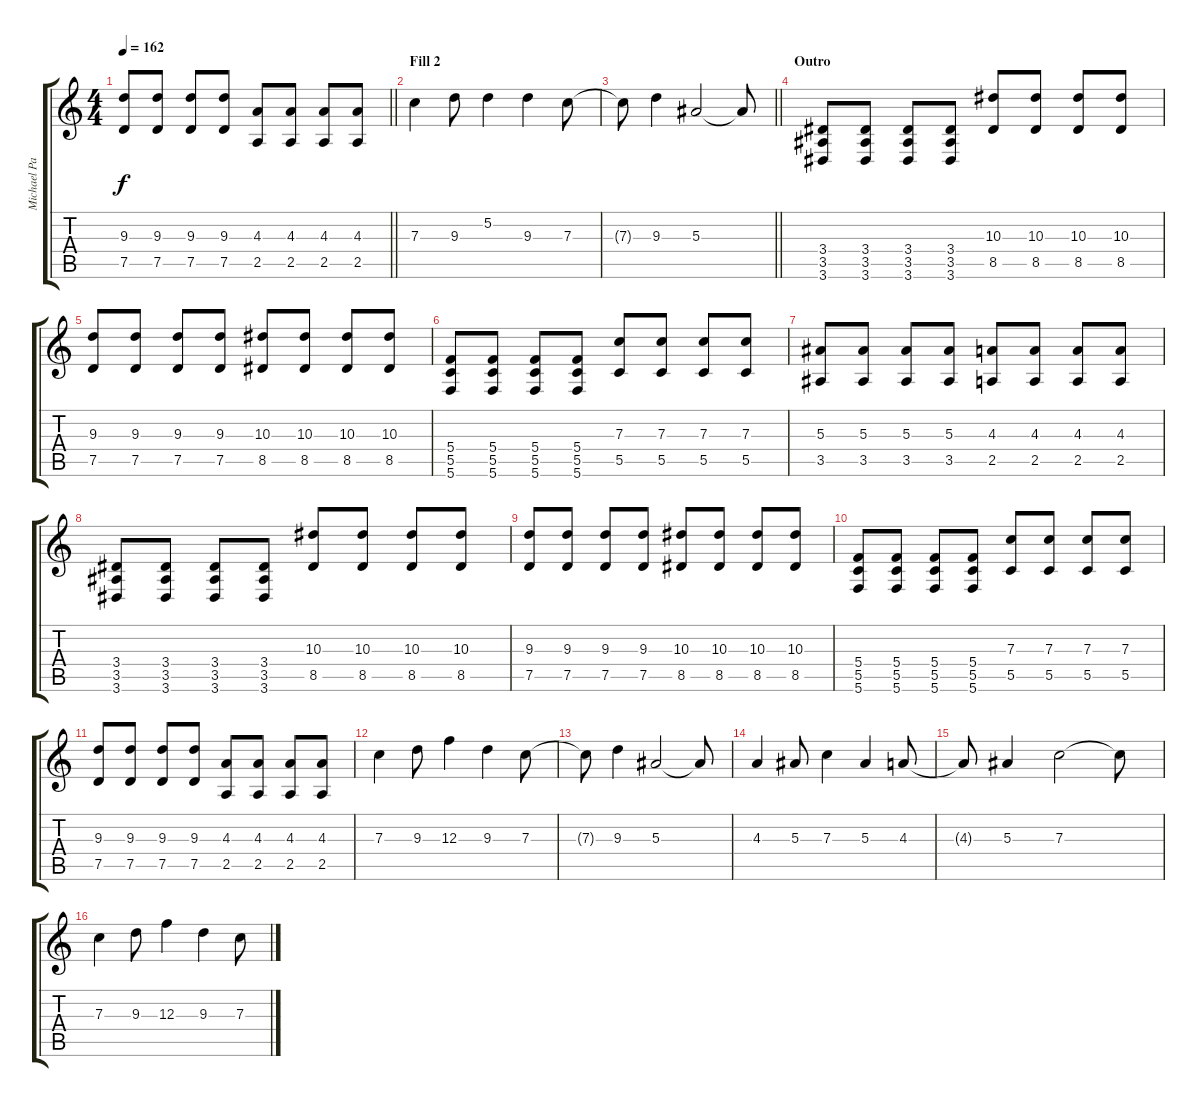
\track ("Michael Padget" "Michael Pa") {instrument distortionguitar}
\staff {score tabs}
\tuning (D4 A3 F3 C3 G2 C2) {hide}
\ts (4 4)
\tempo 162
\clef g2
\barLineRight lightlight
\ks c
(9.3 7.5).8{dy f} (9.3 7.5).8 (9.3 7.5).8 (9.3 7.5).8 (4.3 2.5).8 (4.3 2.5).8 (4.3 2.5).8 (4.3 2.5).8 |
\section ("" "Fill 2")
7.3.4 9.3.8 5.2.4 9.3.4 7.3.8 |
\barLineRight lightlight
7.3{t}.8 9.3.4 5.3.2 5.3{t}.8 |
\section ("" "Outro")
(3.4 3.5 3.6).8 (3.4 3.5 3.6).8 (3.4 3.5 3.6).8 (3.4 3.5 3.6).8 (10.3 8.5).8 (10.3 8.5).8 (10.3 8.5).8 (10.3 8.5).8 |
(9.3 7.5).8 (9.3 7.5).8 (9.3 7.5).8 (9.3 7.5).8 (10.3 8.5).8 (10.3 8.5).8 (10.3 8.5).8 (10.3 8.5).8 |
(5.4 5.5 5.6).8 (5.4 5.5 5.6).8 (5.4 5.5 5.6).8 (5.4 5.5 5.6).8 (7.3 5.5).8 (7.3 5.5).8 (7.3 5.5).8 (7.3 5.5).8 |
(5.3 3.5).8 (5.3 3.5).8 (5.3 3.5).8 (5.3 3.5).8 (4.3 2.5).8 (4.3 2.5).8 (4.3 2.5).8 (4.3 2.5).8 |
(3.4 3.5 3.6).8 (3.4 3.5 3.6).8 (3.4 3.5 3.6).8 (3.4 3.5 3.6).8 (10.3 8.5).8 (10.3 8.5).8 (10.3 8.5).8 (10.3 8.5).8 |
(9.3 7.5).8 (9.3 7.5).8 (9.3 7.5).8 (9.3 7.5).8 (10.3 8.5).8 (10.3 8.5).8 (10.3 8.5).8 (10.3 8.5).8 |
(5.4 5.5 5.6).8 (5.4 5.5 5.6).8 (5.4 5.5 5.6).8 (5.4 5.5 5.6).8 (7.3 5.5).8 (7.3 5.5).8 (7.3 5.5).8 (7.3 5.5).8 |
(9.3 7.5).8 (9.3 7.5).8 (9.3 7.5).8 (9.3 7.5).8 (4.3 2.5).8 (4.3 2.5).8 (4.3 2.5).8 (4.3 2.5).8 |
7.3.4 9.3.8 12.3.4 9.3.4 7.3.8 |
7.3{t}.8 9.3.4 5.3.2 5.3{t}.8 |
4.3.4 5.3.8 7.3.4 5.3.4 4.3.8 |
4.3{t}.8 5.3.4 7.3.2 7.3{t}.8 |
7.3.4 9.3.8 12.3.4 9.3.4 7.3.8
